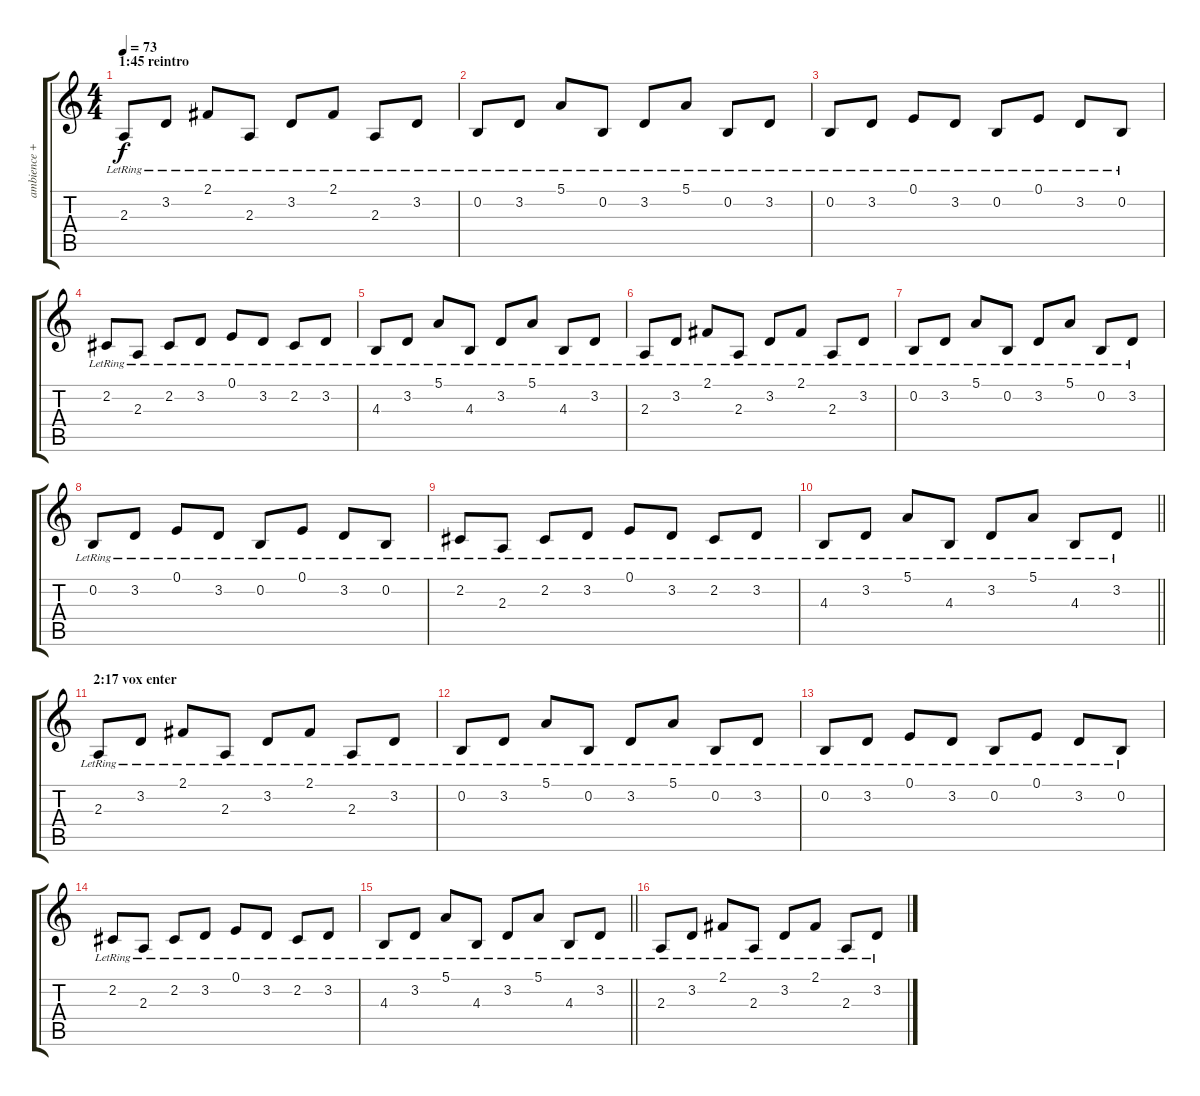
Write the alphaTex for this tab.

\track ("ambience + keys 1" "ambience +") {instrument brightacousticpiano}
\staff {score tabs}
\tuning (E4 B3 G3 D3 A2 E2) {hide}
\ts (4 4)
\section ("" "1:45 reintro")
\tempo 73
\clef g2
\ks c
2.3{lr}.8{dy f volume 6 instrument brightacousticpiano} 3.2{lr}.8 2.1{lr}.8 2.3{lr}.8 3.2{lr}.8 2.1{lr}.8 2.3{lr}.8 3.2{lr}.8 |
0.2{lr}.8 3.2{lr}.8 5.1{lr}.8 0.2{lr}.8 3.2{lr}.8 5.1{lr}.8 0.2{lr}.8 3.2{lr}.8 |
0.2{lr}.8 3.2{lr}.8 0.1{lr}.8 3.2{lr}.8 0.2{lr}.8 0.1{lr}.8 3.2{lr}.8 0.2{lr}.8 |
2.2{lr}.8 2.3{lr}.8 2.2{lr}.8 3.2{lr}.8 0.1{lr}.8 3.2{lr}.8 2.2{lr}.8 3.2{lr}.8 |
4.3{lr}.8 3.2{lr}.8 5.1{lr}.8 4.3{lr}.8 3.2{lr}.8 5.1{lr}.8 4.3{lr}.8 3.2{lr}.8 |
2.3{lr}.8 3.2{lr}.8 2.1{lr}.8 2.3{lr}.8 3.2{lr}.8 2.1{lr}.8 2.3{lr}.8 3.2{lr}.8 |
0.2{lr}.8 3.2{lr}.8 5.1{lr}.8 0.2{lr}.8 3.2{lr}.8 5.1{lr}.8 0.2{lr}.8 3.2{lr}.8 |
0.2{lr}.8 3.2{lr}.8 0.1{lr}.8 3.2{lr}.8 0.2{lr}.8 0.1{lr}.8 3.2{lr}.8 0.2{lr}.8 |
2.2{lr}.8 2.3{lr}.8 2.2{lr}.8 3.2{lr}.8 0.1{lr}.8 3.2{lr}.8 2.2{lr}.8 3.2{lr}.8 |
\barLineRight lightlight
4.3{lr}.8 3.2{lr}.8 5.1{lr}.8 4.3{lr}.8 3.2{lr}.8 5.1{lr}.8 4.3{lr}.8 3.2{lr}.8 |
\section ("" "2:17 vox enter")
2.3{lr}.8 3.2{lr}.8 2.1{lr}.8 2.3{lr}.8 3.2{lr}.8 2.1{lr}.8 2.3{lr}.8 3.2{lr}.8 |
0.2{lr}.8 3.2{lr}.8 5.1{lr}.8 0.2{lr}.8 3.2{lr}.8 5.1{lr}.8 0.2{lr}.8 3.2{lr}.8 |
0.2{lr}.8 3.2{lr}.8 0.1{lr}.8 3.2{lr}.8 0.2{lr}.8 0.1{lr}.8 3.2{lr}.8 0.2{lr}.8 |
2.2{lr}.8 2.3{lr}.8 2.2{lr}.8 3.2{lr}.8 0.1{lr}.8 3.2{lr}.8 2.2{lr}.8 3.2{lr}.8 |
\barLineRight lightlight
4.3{lr}.8 3.2{lr}.8 5.1{lr}.8 4.3{lr}.8 3.2{lr}.8 5.1{lr}.8 4.3{lr}.8 3.2{lr}.8 |
2.3{lr}.8 3.2{lr}.8 2.1{lr}.8 2.3{lr}.8 3.2{lr}.8 2.1{lr}.8 2.3{lr}.8 3.2{lr}.8
